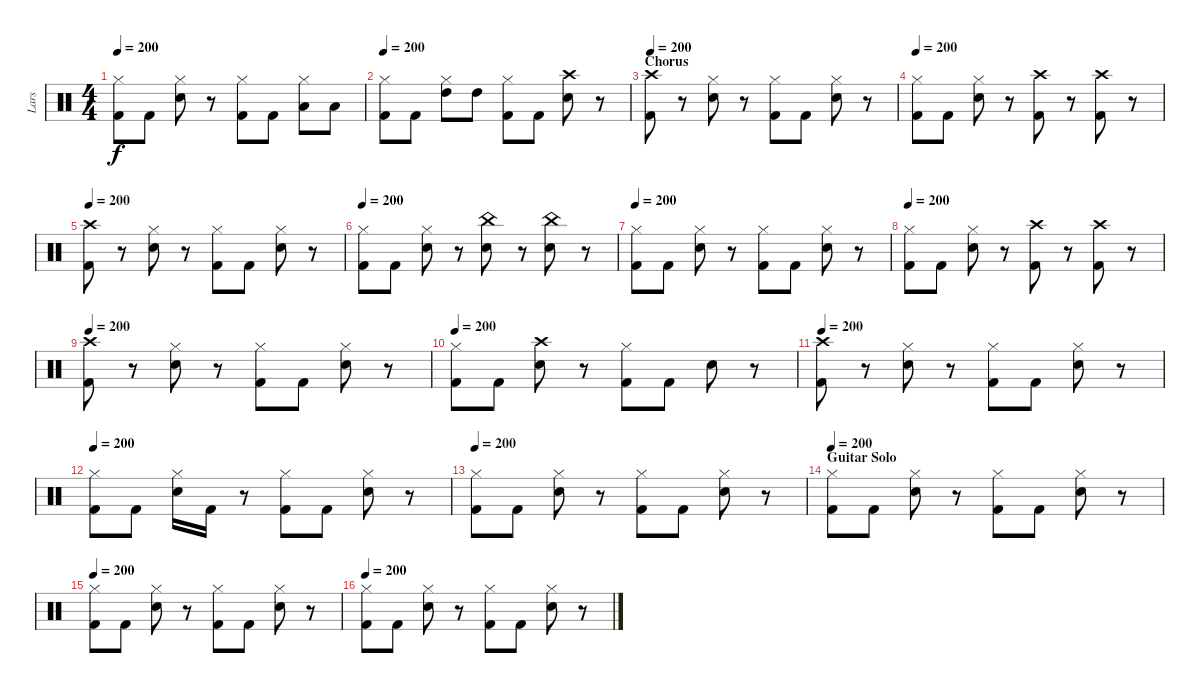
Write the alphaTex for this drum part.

\track ("Lars" "Lars") {instrument percussion}
\staff {score}
\articulation defaults
\ts (4 4)
\tempo 200
\clef neutral
\ks c
("Hi-Hat (closed)" "Kick (hit) 2").8{dy f} "Kick (hit) 2".8 ("Snare (hit) 2" "Hi-Hat (closed)").8 r.8 ("Hi-Hat (closed)" "Kick (hit) 2").8 "Kick (hit) 2".8 ("Low Tom (hit)" "Hi-Hat (closed)").8 "Low Tom (hit)".8 |
\tempo 200
("Hi-Hat (closed)" "Kick (hit) 2").8 "Kick (hit) 2".8 ("High Tom (hit)" "Hi-Hat (closed)").8 "High Tom (hit)".8 ("Kick (hit) 2" "Hi-Hat (closed)").8 "Kick (hit) 2".8 ("Crash high (hit)" "Snare (hit) 2").8 r.8 |
\section ("" "Chorus")
\tempo 200
("Kick (hit) 2" "Crash high (hit)").8 r.8 ("Hi-Hat (closed)" "Snare (hit) 2").8 r.8 ("Hi-Hat (closed)" "Kick (hit) 2").8 "Kick (hit) 2".8 ("Hi-Hat (closed)" "Snare (hit) 2").8 r.8 |
\tempo 200
("Hi-Hat (closed)" "Kick (hit) 2").8 "Kick (hit) 2".8 ("Snare (hit) 2" "Hi-Hat (closed)").8 r.8 ("Crash high (hit)" "Kick (hit) 2").8 r.8 ("Crash high (hit)" "Kick (hit) 2").8 r.8 |
\tempo 200
("Kick (hit) 2" "Crash high (hit)").8 r.8 ("Hi-Hat (closed)" "Snare (hit) 2").8 r.8 ("Kick (hit) 2" "Hi-Hat (closed)").8 "Kick (hit) 2".8 ("Snare (hit) 2" "Hi-Hat (closed)").8 r.8 |
\tempo 200
("Kick (hit) 2" "Hi-Hat (closed)").8 "Kick (hit) 2".8 ("Snare (hit) 2" "Hi-Hat (closed)").8 r.8 ("China (hit)" "Snare (hit) 2").8 r.8 ("China (hit)" "Snare (hit) 2").8 r.8 |
\tempo 200
("Hi-Hat (closed)" "Kick (hit) 2").8 "Kick (hit) 2".8 ("Hi-Hat (closed)" "Snare (hit) 2").8 r.8 ("Hi-Hat (closed)" "Kick (hit) 2").8 "Kick (hit) 2".8 ("Hi-Hat (closed)" "Snare (hit) 2").8 r.8 |
\tempo 200
("Hi-Hat (closed)" "Kick (hit) 2").8 "Kick (hit) 2".8 ("Snare (hit) 2" "Hi-Hat (closed)").8 r.8 ("Crash high (hit)" "Kick (hit) 2").8 r.8 ("Crash high (hit)" "Kick (hit) 2").8 r.8 |
\tempo 200
("Kick (hit) 2" "Crash high (hit)").8 r.8 ("Hi-Hat (closed)" "Snare (hit) 2").8 r.8 ("Kick (hit) 2" "Hi-Hat (closed)").8 "Kick (hit) 2".8 ("Snare (hit) 2" "Hi-Hat (closed)").8 r.8 |
\tempo 200
("Hi-Hat (closed)" "Kick (hit) 2").8 "Kick (hit) 2".8 ("Crash high (hit)" "Snare (hit) 2").8 r.8 ("Hi-Hat (closed)" "Kick (hit) 2").8 "Kick (hit) 2".8 "Snare (hit) 2".8 r.8 |
\tempo 200
("Kick (hit) 2" "Crash high (hit)").8 r.8 ("Hi-Hat (closed)" "Snare (hit) 2").8 r.8 ("Kick (hit) 2" "Hi-Hat (closed)").8 "Kick (hit) 2".8 ("Snare (hit) 2" "Hi-Hat (closed)").8 r.8 |
\tempo 200
("Kick (hit) 2" "Hi-Hat (closed)").8 "Kick (hit) 2".8 ("Snare (hit) 2" "Hi-Hat (closed)").16 "Kick (hit) 2".16 r.8 ("Kick (hit) 2" "Hi-Hat (closed)").8 "Kick (hit) 2".8 ("Snare (hit) 2" "Hi-Hat (closed)").8 r.8 |
\tempo 200
("Kick (hit) 2" "Hi-Hat (closed)").8 "Kick (hit) 2".8 ("Snare (hit) 2" "Hi-Hat (closed)").8 r.8 ("Kick (hit) 2" "Hi-Hat (closed)").8 "Kick (hit) 2".8 ("Snare (hit) 2" "Hi-Hat (closed)").8 r.8 |
\section ("" "Guitar Solo")
\tempo 200
("Kick (hit) 2" "Hi-Hat (closed)").8 "Kick (hit) 2".8 ("Snare (hit) 2" "Hi-Hat (closed)").8 r.8 ("Kick (hit) 2" "Hi-Hat (closed)").8 "Kick (hit) 2".8 ("Snare (hit) 2" "Hi-Hat (closed)").8 r.8 |
\tempo 200
("Kick (hit) 2" "Hi-Hat (closed)").8 "Kick (hit) 2".8 ("Snare (hit) 2" "Hi-Hat (closed)").8 r.8 ("Kick (hit) 2" "Hi-Hat (closed)").8 "Kick (hit) 2".8 ("Snare (hit) 2" "Hi-Hat (closed)").8 r.8 |
\tempo 200
("Kick (hit) 2" "Hi-Hat (closed)").8 "Kick (hit) 2".8 ("Snare (hit) 2" "Hi-Hat (closed)").8 r.8 ("Kick (hit) 2" "Hi-Hat (closed)").8 "Kick (hit) 2".8 ("Snare (hit) 2" "Hi-Hat (closed)").8 r.8
